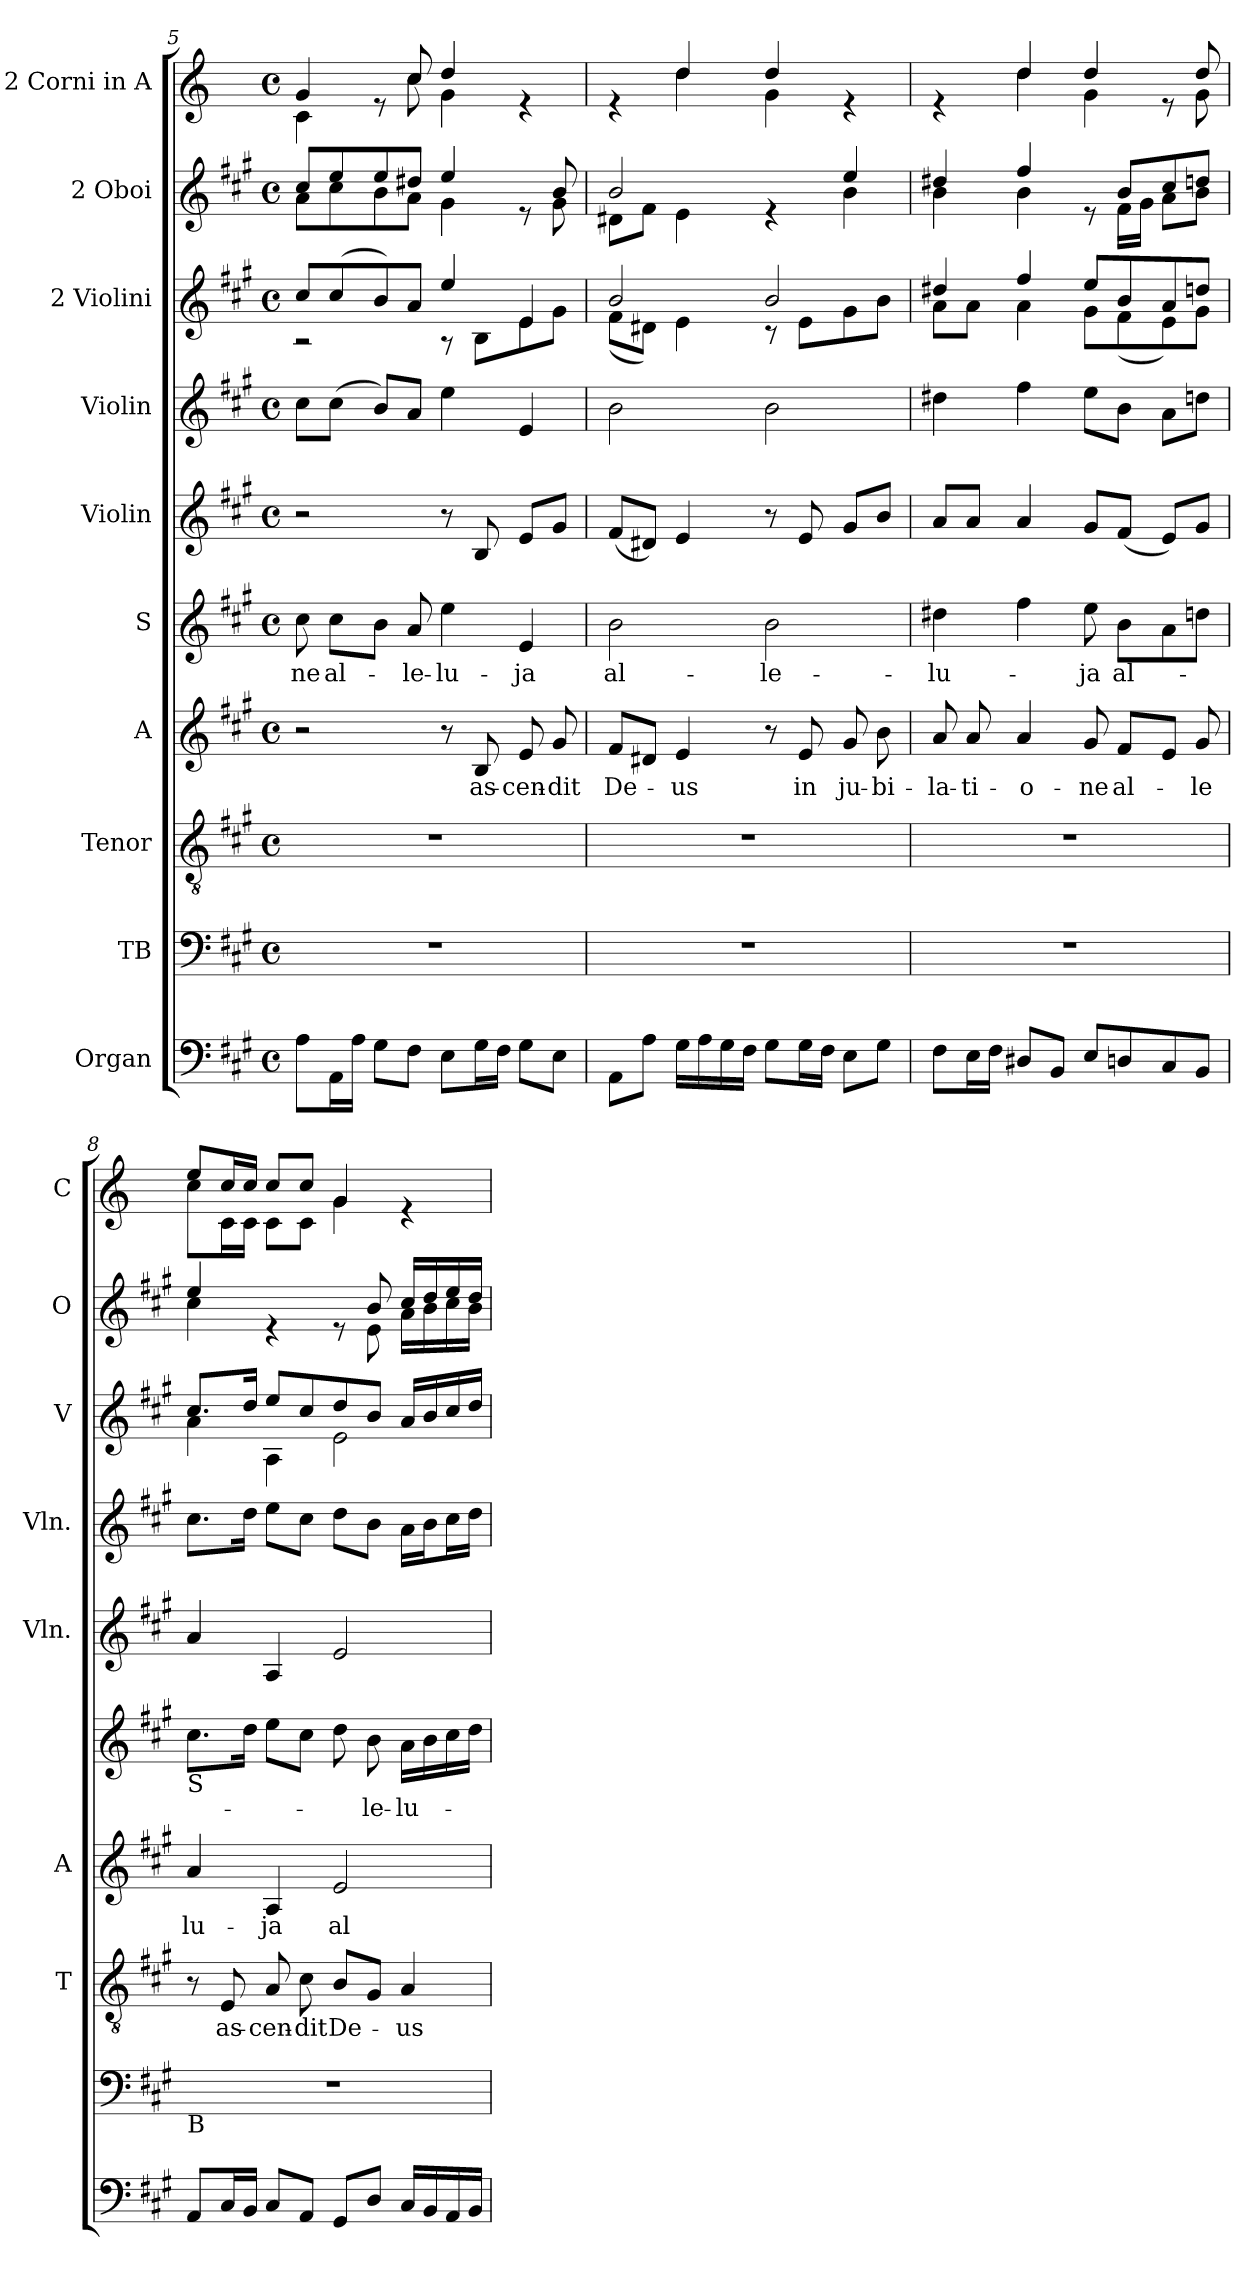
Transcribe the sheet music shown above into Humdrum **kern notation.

**kern	**kern	**kern	**text	**kern	**text	**kern	**text	**kern	**kern	**kern	**kern	**kern
*part10	*part9	*part8	*part8	*part7	*part7	*part6	*part6	*part5	*part4	*part3	*part2	*part1
*staff10	*staff9	*staff8	*staff8	*staff7	*staff7	*staff6	*staff6	*staff5	*staff4	*staff3	*staff2	*staff1
*I"Organ	*I"TB	*I"Tenor	*	*I"A	*	*I"S	*	*I"Violin	*I"Violin	*I"2 Violini	*I"2 Oboi	*I"2 Corni in A
*	*	*I'T	*	*I'A	*	*	*	*I'Vln.	*I'Vln.	*I'V	*I'O	*I'C
*clefF4	*clefF4	*clefGv2	*	*clefG2	*	*clefG2	*	*clefG2	*clefG2	*clefG2	*clefG2	*clefG2
*	*	*	*	*	*	*	*	*	*	*	*	*ITrd2c3
*k[f#c#g#]	*k[f#c#g#]	*k[f#c#g#]	*	*k[f#c#g#]	*	*k[f#c#g#]	*	*k[f#c#g#]	*k[f#c#g#]	*k[f#c#g#]	*k[f#c#g#]	*k[f#c#g#]
*M4/4	*M4/4	*M4/4	*	*M4/4	*	*M4/4	*	*M4/4	*M4/4	*M4/4	*M4/4	*M4/4
*met(c)	*met(c)	*met(c)	*	*met(c)	*	*met(c)	*	*met(c)	*met(c)	*met(c)	*met(c)	*met(c)
=5	=5	=5	=5	=5	=5	=5	=5	=5	=5	=5	=5	=5
!	!	!	!	!	!	!	!LO:LY:b	!	!	!	!	!
*	*	*	*	*	*	*	*	*	*	*^	*^	*^
8A\L	1r	1r	.	2r	.	8cc#\	-ne	2r	8cc#\L	8cc#/L	2r	8cc#/L	8a\L	4e/	4A\
!	!	!	!	!	!	!	!LO:LY:b	!	!	!	!	!	!	!	!
16AA\L	.	.	.	.	.	8cc#\L	al-	.	(8cc#\J	(8cc#/	.	8ee/	8cc#\	.	.
16A\JJ	.	.	.	.	.	.	.	.	.	.	.	.	.	.	.
8G#\L	.	.	.	.	.	8b\J	.	.	8b/L)	8b/)	.	8ee/	8b\	8re	8ryy
!	!	!	!	!	!	!	!LO:LY:b	!	!	!	!	!	!	!	!
8F#\J	.	.	.	.	.	8a/	-le-	.	8a/J	8a/J	.	8dd#X/J	8a\J	8a/	8a\
!	!	!	!	!	!	!	!LO:LY:b	!	!	!	!	!	!	!	!
8E\L	.	.	.	8r	.	4ee\	-lu-	8r	4ee\	4ee/	8r	4ee/	4g#\	4b/	4e\
!	!	!	!	!	!LO:LY:b	!	!	!	!	!	!	!	!	!	!
16G#\L	.	.	.	8B/	as-	.	.	8B/	.	.	8B\L	.	.	.	.
16F#\JJ	.	.	.	.	.	.	.	.	.	.	.	.	.	.	.
!	!	!	!	!	!LO:LY:b	!	!LO:LY:b	!	!	!	!	!	!	!	!
8G#\L	.	.	.	8e/	-cen-	4e/	-ja	8e/L	4e/	4e/	8e\	8re	8ryy	4re	4ryy
!	!	!	!	!	!LO:LY:b	!	!	!	!	!	!	!	!	!	!
8E\J	.	.	.	8g#/	-dit	.	.	8g#/J	.	.	8g#\J	8b/	8g#\	.	.
=6	=6	=6	=6	=6	=6	=6	=6	=6	=6	=6	=6	=6	=6	=6	=6
!	!	!	!	!	!LO:LY:b	!	!LO:LY:b	!	!	!	!	!	!	!	!
8AA\L	1r	1r	.	8f#/L	De-	2b\	al-	(8f#/L	2b\	2b/	(8f#\L	2b/	8d#X\L	4re	4ryy
8A\J	.	.	.	8d#X/J	.	.	.	8d#X/J)	.	.	8d#X\J)	.	8f#\J	.	.
!	!	!	!	!	!LO:LY:b	!	!	!	!	!	!	!	!	!	!
16G#\LL	.	.	.	4e/	-us	.	.	4e/	.	.	4e\	.	4e\	4b/	4b\
16A\	.	.	.	.	.	.	.	.	.	.	.	.	.	.	.
16G#\	.	.	.	.	.	.	.	.	.	.	.	.	.	.	.
16F#\JJ	.	.	.	.	.	.	.	.	.	.	.	.	.	.	.
!	!	!	!	!	!	!	!LO:LY:b	!	!	!	!	!	!	!	!
8G#\L	.	.	.	8r	.	2b\	-le-	8r	2b\	2b/	8r	4re	4ryy	4b/	4e\
!	!	!	!	!	!LO:LY:b	!	!	!	!	!	!	!	!	!	!
16G#\L	.	.	.	8e/	in	.	.	8e/	.	.	8e\L	.	.	.	.
16F#\JJ	.	.	.	.	.	.	.	.	.	.	.	.	.	.	.
!	!	!	!	!	!LO:LY:b	!	!	!	!	!	!	!	!	!	!
8E\L	.	.	.	8g#/	ju-	.	.	8g#/L	.	.	8g#\	4ee/	4b\	4re	4ryy
!	!	!	!	!	!LO:LY:b	!	!	!	!	!	!	!	!	!	!
8G#\J	.	.	.	8b\	-bi-	.	.	8b/J	.	.	8b\J	.	.	.	.
=7	=7	=7	=7	=7	=7	=7	=7	=7	=7	=7	=7	=7	=7	=7	=7
!	!	!	!	!	!LO:LY:b	!	!LO:LY:b	!	!	!	!	!	!	!	!
8F#\L	1r	1r	.	8a/	-la-	4dd#X\	-lu-	8a/L	4dd#X\	4dd#X/	8a\L	4dd#X/	4b\	4re	4ryy
!	!	!	!	!	!LO:LY:b	!	!	!	!	!	!	!	!	!	!
16E\L	.	.	.	8a/	-ti-	.	.	8a/J	.	.	8a\J	.	.	.	.
16F#\JJ	.	.	.	.	.	.	.	.	.	.	.	.	.	.	.
!	!	!	!	!	!LO:LY:b	!	!	!	!	!	!	!	!	!	!
8D#X/L	.	.	.	4a/	-o-	4ff#\	.	4a/	4ff#\	4ff#/	4a\	4ff#/	4b\	4b/	4b\
8BB/J	.	.	.	.	.	.	.	.	.	.	.	.	.	.	.
!	!	!	!	!	!LO:LY:b	!	!LO:LY:b	!	!	!	!	!	!	!	!
8E/L	.	.	.	8g#/	-ne	8ee\	-ja	8g#/L	8ee\L	8ee/L	8g#\L	8re	8ryy	4b/	4e\
!	!	!	!	!	!LO:LY:b	!	!LO:LY:b	!	!	!	!	!	!	!	!
8Dn/	.	.	.	8f#/L	al-	8b\L	al-	(8f#/J	8b\J	8b/	(8f#\	8b/L	16f#\LL	.	.
.	.	.	.	.	.	.	.	.	.	.	.	.	16g#\JJ	.	.
8C#/	.	.	.	8e/J	.	8a\	.	8e/L)	8a\L	8a/	8e\)	8cc#/	8a\L	8re	8ryy
!	!	!	!	!	!LO:LY:b	!	!	!	!	!	!	!	!	!	!
8BB/J	.	.	.	8g#/	-le	8ddn\J	.	8g#/J	8ddn\J	8ddn/J	8g#\J	8ddn/J	8b\J	8b/	8e\
!!LO:PB:g=z	!!
=8	=8	=8	=8	=8	=8	=8	=8	=8	=8	=8	=8	=8	=8	=8	=8
!	!	!	!	!	!	!LO:TX:b:t=S	!	!	!	!	!	!	!	!	!
!	!LO:TX:b:t=B	!	!	!	!	!	!	!	!	!	!	!	!	!	!
!	!	!	!	!	!LO:LY:b	!	!	!	!	!	!	!	!	!	!
8AA/L	1r	8r	.	4a/	lu-	8.cc#\L	.	4a/	8.cc#\L	8.cc#/L	4a\	4ee/	4cc#\	8cc#/L	8a\L
!	!	!	!LO:LY:b	!	!	!	!	!	!	!	!	!	!	!	!
16C#/L	.	8E/	as-	.	.	.	.	.	.	.	.	.	.	16a/L	16A\L
16BB/JJ	.	.	.	.	.	16dd\Jk	.	.	16dd\Jk	16dd/Jk	.	.	.	16a/JJ	16A\JJ
!	!	!	!LO:LY:b	!	!LO:LY:b	!	!	!	!	!	!	!	!	!	!
8C#/L	.	8A/	-cen-	4A/	-ja	8ee\L	.	4A/	8ee\L	8ee/L	4A\	4re	4.ryy	8a/L	8A\L
!	!	!	!LO:LY:b	!	!	!	!	!	!	!	!	!	!	!	!
8AA/J	.	8c#\	-dit	.	.	8cc#\J	.	.	8cc#\J	8cc#/	.	.	.	8a/J	8A\J
!	!	!	!LO:LY:b	!	!LO:LY:b	!	!	!	!	!	!	!	!	!	!
8GG#/L	.	8B/L	De-	2e/	al-	8dd\	.	2e/	8dd\L	8dd/	2e\	8re	.	4e/	4e!\
!	!	!	!	!	!	!	!LO:LY:b	!	!	!	!	!	!	!	!
8D/J	.	8G#/J	.	.	.	8b\	-le-	.	8b\J	8b/J	.	8b/	8e\	.	.
!	!	!	!LO:LY:b	!	!	!	!LO:LY:b	!	!	!	!	!	!	!	!
16C#/LL	.	4A/	-us	.	.	16a\LL	-lu-	.	16a\LL	16a/LL	.	16cc#/LL	16a\LL	4re	4ryy
16BB/	.	.	.	.	.	16b\	.	.	16b\J	16b/	.	16dd/	16b\	.	.
16AA/	.	.	.	.	.	16cc#\	.	.	16cc#\L	16cc#/	.	16ee/	16cc#\	.	.
16BB/JJ	.	.	.	.	.	16dd\JJ	.	.	16dd\JJ	16dd/JJ	.	16dd/JJ	16b\JJ	.	.
*	*	*	*	*	*	*	*	*	*	*v	*v	*	*	*v	*v
*	*	*	*	*	*	*	*	*	*	*	*v	*v	*
=	=	=	=	=	=	=	=	=	=	=	=	=
*-	*-	*-	*-	*-	*-	*-	*-	*-	*-	*-	*-	*-
